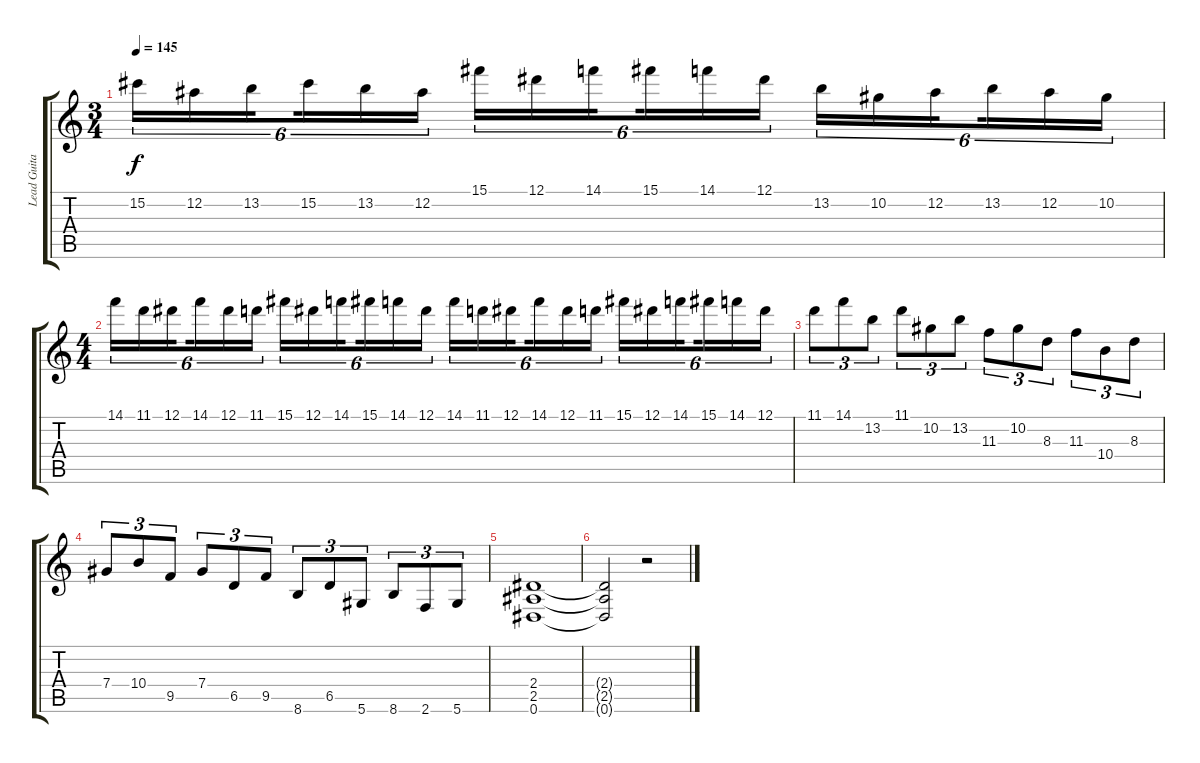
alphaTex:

\track ("Lead Guitar" "Lead Guita") {instrument overdrivenguitar}
\staff {score tabs}
\tuning (Eb4 Bb3 Gb3 Db3 Ab2 Eb2) {hide}
\ts (3 4)
\tempo 145
\clef g2
\ks c
15.2.16{tu (6 4) dy f} 12.2.16{tu (6 4)} 13.2.16{tu (6 4) beam splitsecondary} 15.2.16{tu (6 4)} 13.2.16{tu (6 4)} 12.2.16{tu (6 4)} 15.1.16{tu (6 4)} 12.1.16{tu (6 4)} 14.1.16{tu (6 4) beam splitsecondary} 15.1.16{tu (6 4)} 14.1.16{tu (6 4)} 12.1.16{tu (6 4)} 13.2.16{tu (6 4)} 10.2.16{tu (6 4)} 12.2.16{tu (6 4) beam splitsecondary} 13.2.16{tu (6 4)} 12.2.16{tu (6 4)} 10.2.16{tu (6 4)} |
\ts (4 4)
14.1.16{tu (6 4)} 11.1.16{tu (6 4)} 12.1.16{tu (6 4) beam splitsecondary} 14.1.16{tu (6 4)} 12.1.16{tu (6 4)} 11.1.16{tu (6 4)} 15.1.16{tu (6 4)} 12.1.16{tu (6 4)} 14.1.16{tu (6 4) beam splitsecondary} 15.1.16{tu (6 4)} 14.1.16{tu (6 4)} 12.1.16{tu (6 4)} 14.1.16{tu (6 4)} 11.1.16{tu (6 4)} 12.1.16{tu (6 4) beam splitsecondary} 14.1.16{tu (6 4)} 12.1.16{tu (6 4)} 11.1.16{tu (6 4)} 15.1.16{tu (6 4)} 12.1.16{tu (6 4)} 14.1.16{tu (6 4) beam splitsecondary} 15.1.16{tu (6 4)} 14.1.16{tu (6 4)} 12.1.16{tu (6 4)} |
11.1.8{tu (3 2)} 14.1.8{tu (3 2)} 13.2.8{tu (3 2)} 11.1.8{tu (3 2)} 10.2.8{tu (3 2)} 13.2.8{tu (3 2)} 11.3.8{tu (3 2)} 10.2.8{tu (3 2)} 8.3.8{tu (3 2)} 11.3.8{tu (3 2)} 10.4.8{tu (3 2)} 8.3.8{tu (3 2)} |
7.4.8{tu (3 2)} 10.4.8{tu (3 2)} 9.5.8{tu (3 2)} 7.4.8{tu (3 2)} 6.5.8{tu (3 2)} 9.5.8{tu (3 2)} 8.6.8{tu (3 2)} 6.5.8{tu (3 2)} 5.6.8{tu (3 2)} 8.6.8{tu (3 2)} 2.6.8{tu (3 2)} 5.6.8{tu (3 2)} |
(2.4 2.5 0.6).1 |
(2.4{t} 2.5{t} 0.6{t}).2 r.2
